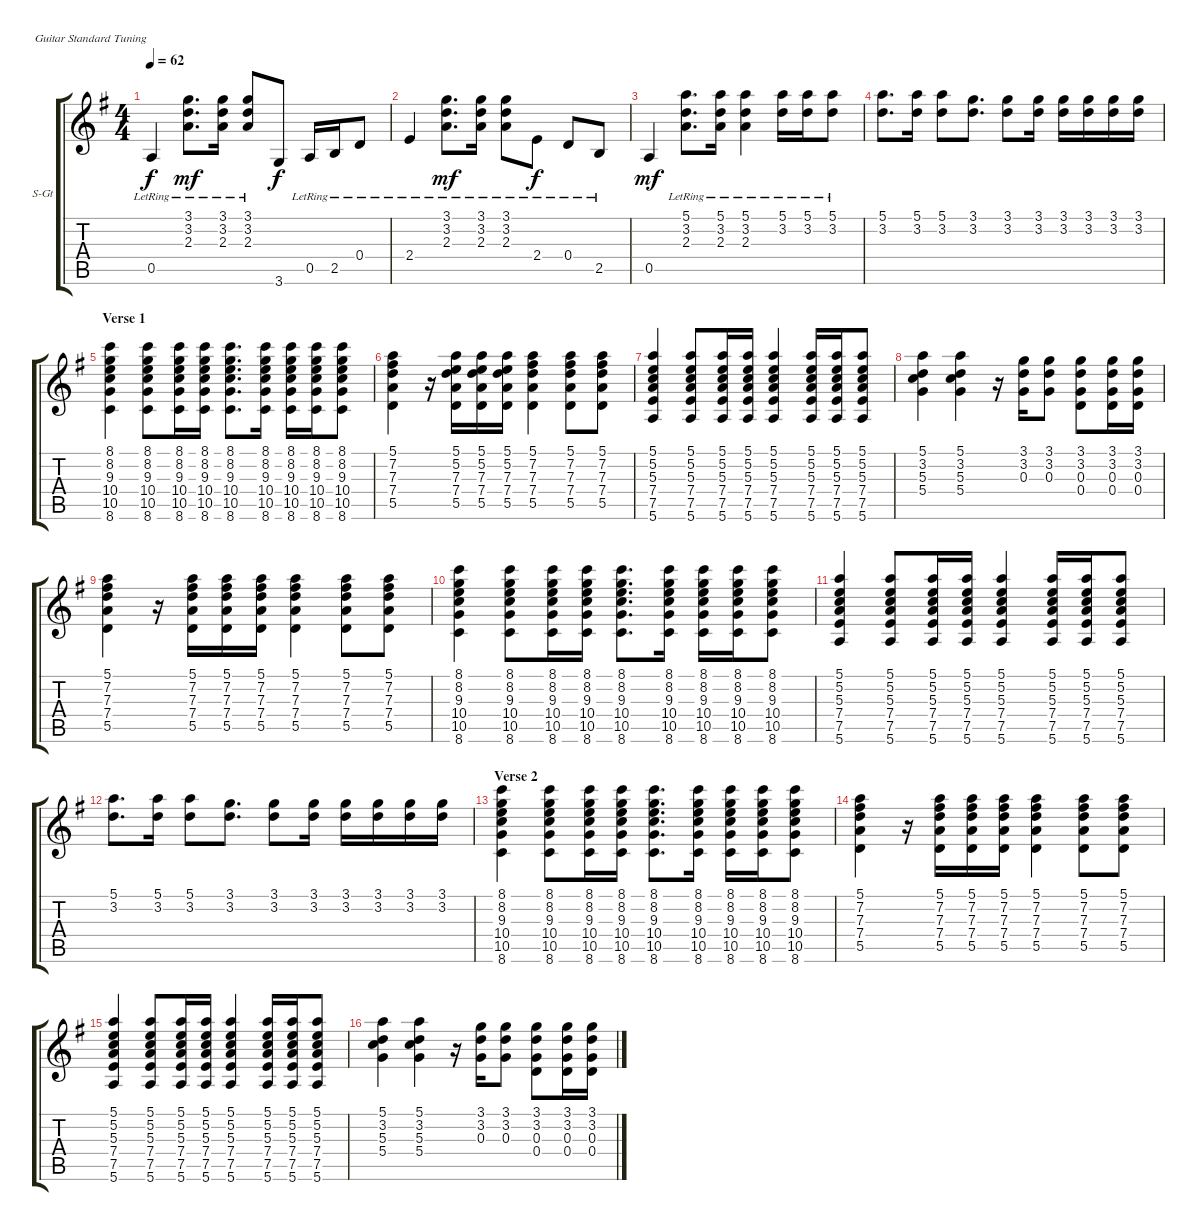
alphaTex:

\defaultSystemsLayout 4
\bracketExtendMode groupsimilarinstruments
\firstSystemTrackNameOrientation horizontal
\otherSystemsTrackNameOrientation horizontal
\track ("Rhythm" "S-Gt") {instrument acousticguitarsteel}
\staff {score tabs}
\tuning (E4 B3 G3 D3 A2 E2)
\ts (4 4)
\tempo 62
\clef g2
\ks g
0.5{lr}.4{dy f} (2.3{lr} 3.2{lr} 3.1{lr}).8{d dy mf} (2.3{lr} 3.2{lr} 3.1{lr}).16 (2.3{lr} 3.2{lr} 3.1{lr}).8 3.6.8{dy f} 0.5{lr}.16 2.5{lr}.16 0.4{lr}.8 |
2.4{lr}.4 (2.3{lr} 3.2{lr} 3.1{lr}).8{d dy mf} (2.3{lr} 3.2{lr} 3.1{lr}).16 (2.3{lr} 3.2{lr} 3.1{lr}).8 2.4{lr}.8{dy f} 0.4{lr}.8 2.5{lr}.8 |
0.5.4{dy mf} (3.2{lr} 5.1 2.3).8{d} (3.2{lr} 5.1 2.3).16 (3.2{lr} 5.1 2.3).4 (3.2{lr} 5.1).16 (3.2{lr} 5.1).16 (3.2{lr} 5.1).8 |
(3.2 5.1).8{d} (3.2 5.1).16 (3.2 5.1).8 (3.2 3.1).8{d} (3.2 3.1).8 (3.2 3.1).16 (3.2 3.1).16 (3.2 3.1).16 (3.2 3.1).16 (3.2 3.1).16 |
\section ("" "Verse 1")
(10.5 10.4 9.3 8.2 8.1 8.6).4 (10.5 10.4 9.3 8.2 8.1 8.6).8 (10.5 10.4 9.3 8.2 8.1 8.6).16 (10.5 10.4 9.3 8.2 8.1 8.6).16 (10.5 10.4 9.3 8.2 8.1 8.6).8{d} (10.5 10.4 9.3 8.2 8.1 8.6).16 (10.5 10.4 9.3 8.2 8.1 8.6).16 (10.5 10.4 9.3 8.2 8.1 8.6).16 (10.5 10.4 9.3 8.2 8.1 8.6).8 |
(7.4 7.3 7.2 5.1 5.5).4 r.16 (7.4 7.3 5.2 5.1 5.5).16 (7.4 7.3 5.2 5.1 5.5).16 (7.4 7.3 5.2 5.1 5.5).16 (7.4 7.3 7.2 5.1 5.5).4 (7.4 7.3 7.2 5.1 5.5).8 (7.4 7.3 7.2 5.1 5.5).8 |
(5.1 5.2 5.3 7.4 7.5 5.6).4 (5.1 5.2 5.3 7.4 7.5 5.6).8 (5.1 5.2 5.3 7.4 7.5 5.6).16 (5.1 5.2 5.3 7.4 7.5 5.6).16 (5.1 5.2 5.3 7.4 7.5 5.6).4 (5.1 5.2 5.3 7.4 7.5 5.6).16 (5.1 5.2 5.3 7.4 7.5 5.6).16 (5.1 5.2 5.3 7.4 7.5 5.6).8 |
(5.4 5.3 3.2 5.1).4 (5.4 5.3 3.2 5.1).4 r.16 (0.3 3.2 3.1).16 (0.3 3.2 3.1).8 (0.3 3.2 3.1 0.4).8 (0.3 3.2 3.1 0.4).16 (0.3 3.2 3.1 0.4).16 |
(7.4 7.3 7.2 5.1 5.5).4 r.16 (7.4 7.3 7.2 5.1 5.5).16 (7.4 7.3 7.2 5.1 5.5).16 (7.4 7.3 7.2 5.1 5.5).16 (7.4 7.3 7.2 5.1 5.5).4 (7.4 7.3 7.2 5.1 5.5).8 (7.4 7.3 7.2 5.1 5.5).8 |
(10.5 10.4 9.3 8.2 8.1 8.6).4 (10.5 10.4 9.3 8.2 8.1 8.6).8 (10.5 10.4 9.3 8.2 8.1 8.6).16 (10.5 10.4 9.3 8.2 8.1 8.6).16 (10.5 10.4 9.3 8.2 8.1 8.6).8{d} (10.5 10.4 9.3 8.2 8.1 8.6).16 (10.5 10.4 9.3 8.2 8.1 8.6).16 (10.5 10.4 9.3 8.2 8.1 8.6).16 (10.5 10.4 9.3 8.2 8.1 8.6).8 |
(5.1 5.2 5.3 7.4 7.5 5.6).4 (5.1 5.2 5.3 7.4 7.5 5.6).8 (5.1 5.2 5.3 7.4 7.5 5.6).16 (5.1 5.2 5.3 7.4 7.5 5.6).16 (5.1 5.2 5.3 7.4 7.5 5.6).4 (5.1 5.2 5.3 7.4 7.5 5.6).16 (5.1 5.2 5.3 7.4 7.5 5.6).16 (5.1 5.2 5.3 7.4 7.5 5.6).8 |
(3.2 5.1).8{d} (3.2 5.1).16 (3.2 5.1).8 (3.2 3.1).8{d} (3.2 3.1).8 (3.2 3.1).16 (3.2 3.1).16 (3.2 3.1).16 (3.2 3.1).16 (3.2 3.1).16 |
\section ("" "Verse 2")
(10.5 10.4 9.3 8.2 8.1 8.6).4 (10.5 10.4 9.3 8.2 8.1 8.6).8 (10.5 10.4 9.3 8.2 8.1 8.6).16 (10.5 10.4 9.3 8.2 8.1 8.6).16 (10.5 10.4 9.3 8.2 8.1 8.6).8{d} (10.5 10.4 9.3 8.2 8.1 8.6).16 (10.5 10.4 9.3 8.2 8.1 8.6).16 (10.5 10.4 9.3 8.2 8.1 8.6).16 (10.5 10.4 9.3 8.2 8.1 8.6).8 |
(7.4 7.3 7.2 5.1 5.5).4 r.16 (7.4 7.3 7.2 5.1 5.5).16 (7.4 7.3 7.2 5.1 5.5).16 (7.4 7.3 7.2 5.1 5.5).16 (7.4 7.3 7.2 5.1 5.5).4 (7.4 7.3 7.2 5.1 5.5).8 (7.4 7.3 7.2 5.1 5.5).8 |
(5.1 5.2 5.3 7.4 7.5 5.6).4 (5.1 5.2 5.3 7.4 7.5 5.6).8 (5.1 5.2 5.3 7.4 7.5 5.6).16 (5.1 5.2 5.3 7.4 7.5 5.6).16 (5.1 5.2 5.3 7.4 7.5 5.6).4 (5.1 5.2 5.3 7.4 7.5 5.6).16 (5.1 5.2 5.3 7.4 7.5 5.6).16 (5.1 5.2 5.3 7.4 7.5 5.6).8 |
(5.4 5.3 3.2 5.1).4 (5.4 5.3 3.2 5.1).4 r.16 (0.3 3.2 3.1).16 (0.3 3.2 3.1).8 (0.3 3.2 3.1 0.4).8 (0.3 3.2 3.1 0.4).16 (0.3 3.2 3.1 0.4).16
